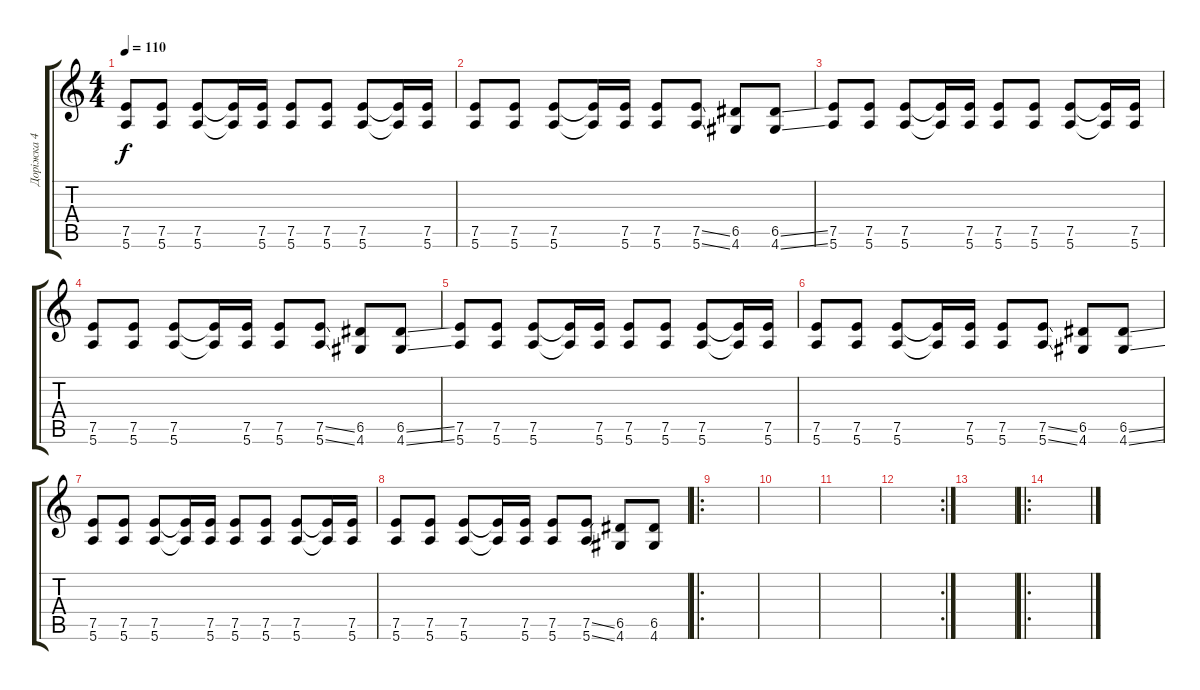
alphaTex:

\track ("Доріжка 4" "Доріжка 4") {instrument distortionguitar}
\staff {score tabs}
\tuning (E4 B3 G3 D3 A2 E2) {hide}
\ts (4 4)
\tempo 110
\clef g2
\ks c
(7.5 5.6).8{dy f} (7.5 5.6).8 (7.5 5.6).8 (7.5{t} 5.6{t}).16 (7.5 5.6).16 (7.5 5.6).8 (7.5 5.6).8 (7.5 5.6).8 (7.5{t} 5.6{t}).16 (7.5 5.6).16 |
(7.5 5.6).8 (7.5 5.6).8 (7.5 5.6).8 (7.5{t} 5.6{t}).16 (7.5 5.6).16 (7.5 5.6).8 (7.5{ss} 5.6{ss}).8 (6.5 4.6).8 (6.5{ss} 4.6{ss}).8 |
(7.5 5.6).8 (7.5 5.6).8 (7.5 5.6).8 (7.5{t} 5.6{t}).16 (7.5 5.6).16 (7.5 5.6).8 (7.5 5.6).8 (7.5 5.6).8 (7.5{t} 5.6{t}).16 (7.5 5.6).16 |
(7.5 5.6).8 (7.5 5.6).8 (7.5 5.6).8 (7.5{t} 5.6{t}).16 (7.5 5.6).16 (7.5 5.6).8 (7.5{ss} 5.6{ss}).8 (6.5 4.6).8 (6.5{ss} 4.6{ss}).8 |
(7.5 5.6).8 (7.5 5.6).8 (7.5 5.6).8 (7.5{t} 5.6{t}).16 (7.5 5.6).16 (7.5 5.6).8 (7.5 5.6).8 (7.5 5.6).8 (7.5{t} 5.6{t}).16 (7.5 5.6).16 |
(7.5 5.6).8 (7.5 5.6).8 (7.5 5.6).8 (7.5{t} 5.6{t}).16 (7.5 5.6).16 (7.5 5.6).8 (7.5{ss} 5.6{ss}).8 (6.5 4.6).8 (6.5{ss} 4.6{ss}).8 |
(7.5 5.6).8 (7.5 5.6).8 (7.5 5.6).8 (7.5{t} 5.6{t}).16 (7.5 5.6).16 (7.5 5.6).8 (7.5 5.6).8 (7.5 5.6).8 (7.5{t} 5.6{t}).16 (7.5 5.6).16 |
(7.5 5.6).8 (7.5 5.6).8 (7.5 5.6).8 (7.5{t} 5.6{t}).16 (7.5 5.6).16 (7.5 5.6).8 (7.5{ss} 5.6{ss}).8 (6.5 4.6).8 (6.5 4.6).8 |
\ro
|
|
|
\rc 2
|
|
\ro
